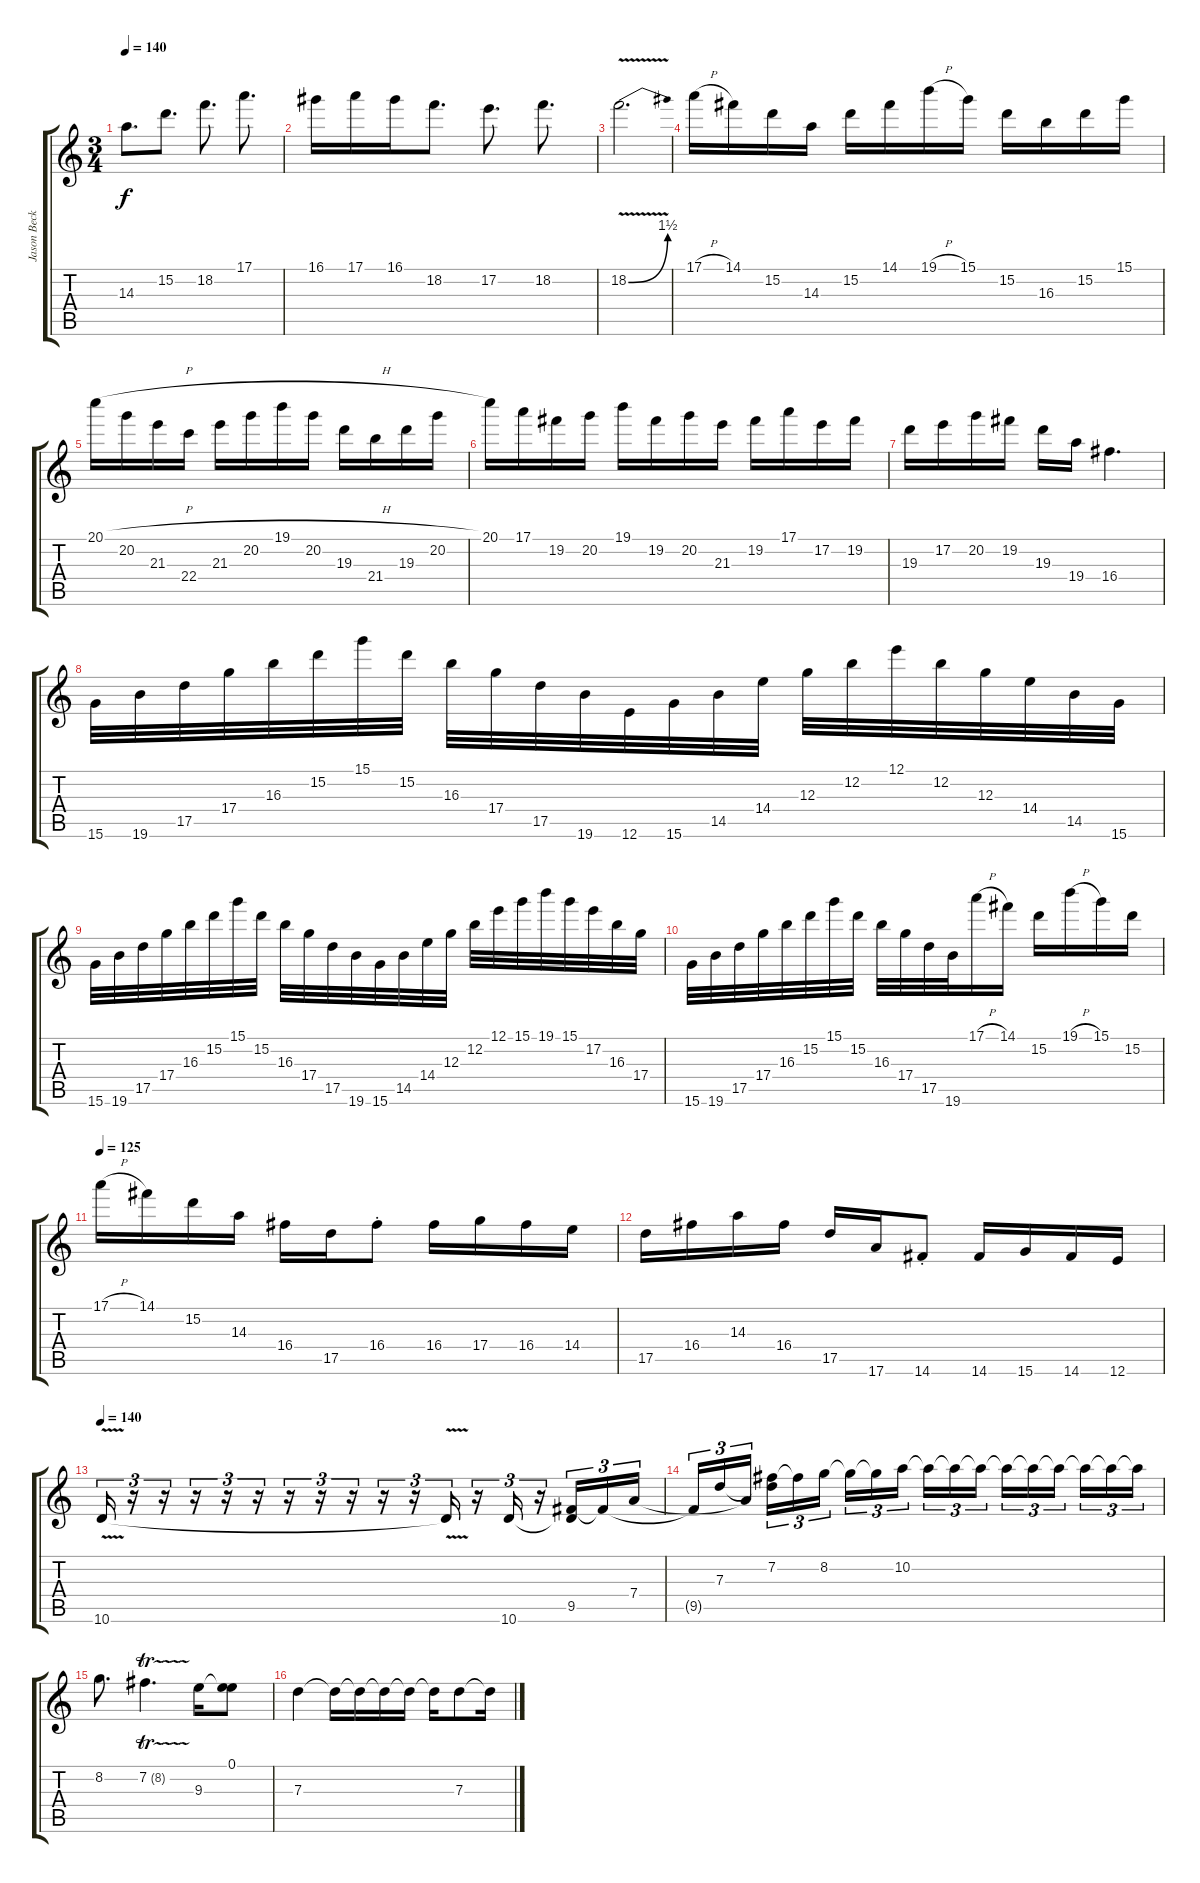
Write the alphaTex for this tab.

\track ("Jason Becker" "Jason Beck") {solo instrument distortionguitar}
\staff {score tabs}
\tuning (E4 B3 G3 D3 A2 E2) {hide}
\ts (3 4)
\tempo 140
\clef g2
\ks c
14.3.8{d dy f} 15.2.8{d} 18.2.8{d} 17.1.8{d} |
16.1.16 17.1.16 16.1.16 18.2.8{d} 17.2.8{d} 18.2.8{d} |
18.2{be (bend 0 0 60 6) v}.2{d} |
17.1{h}.16 14.1.16 15.2.16 14.3.16 15.2.16 14.1.16 19.1{h}.16 15.1.16 15.2.16 16.3.16 15.2.16 15.1.16 |
20.1{h}.16 20.2.16 21.3.16 22.4.16 21.3.16 20.2.16 19.1{h}.16 20.2.16 19.3.16 21.4.16 19.3.16 20.2.16 |
20.1.16 17.1.16 19.2.16 20.2.16 19.1.16 19.2.16 20.2.16 21.3.16 19.2.16 17.1.16 17.2.16 19.2.16 |
19.3.16 17.2.16 20.2.16 19.2.16 19.3.16 19.4.16 16.4.4{d} |
15.6.32 19.6.32 17.5.32 17.4.32 16.3.32 15.2.32 15.1.32 15.2.32 16.3.32 17.4.32 17.5.32 19.6.32 12.6.32 15.6.32 14.5.32 14.4.32 12.3.32 12.2.32 12.1.32 12.2.32 12.3.32 14.4.32 14.5.32 15.6.32 |
15.6.32 19.6.32 17.5.32 17.4.32 16.3.32 15.2.32 15.1.32 15.2.32 16.3.32 17.4.32 17.5.32 19.6.32 15.6.32 14.5.32 14.4.32 12.3.32 12.2.32 12.1.32 15.1.32 19.1.32 15.1.32 17.2.32 16.3.32 17.4.32 |
15.6.32 19.6.32 17.5.32 17.4.32 16.3.32 15.2.32 15.1.32 15.2.32 16.3.32 17.4.32 17.5.32 19.6.32 17.1{h}.16 14.1.16 15.2.16 19.1{h}.16 15.1.16 15.2.16 |
\tempo 125
17.1{h}.16 14.1.16 15.2.16 14.3.16 16.4.16 17.5.16 16.4{st}.8 16.4.16 17.4.16 16.4.16 14.4.16 |
17.5.16 16.4.16 14.3.16 16.4.16 17.5.16 17.6.16 14.6{st}.8 14.6.16 15.6.16 14.6.16 12.6.16 |
\tempo 140
10.6{v}.16{tu (3 2)} r.16{tu (3 2)} r.16{tu (3 2)} r.16{tu (3 2)} r.16{tu (3 2)} r.16{tu (3 2)} r.16{tu (3 2)} r.16{tu (3 2)} r.16{tu (3 2)} r.16{tu (3 2)} r.16{tu (3 2)} 10.6{t}.16{tu (3 2)} r.16{tu (3 2)} 10.6.16{tu (3 2)} r.16{tu (3 2)} (9.5 10.6{t}).16{tu (3 2)} 9.5{t}.16{tu (3 2)} 7.4.16{tu (3 2)} |
9.5{t}.16{tu (3 2)} 7.3.16{tu (3 2)} 7.4{t}.16{tu (3 2) beam splitsecondary} (7.2 7.3{t}).16{tu (3 2)} 7.2{t}.16{tu (3 2)} 8.2.16{tu (3 2)} 8.2{t}.16{tu (3 2)} 8.2{t}.16{tu (3 2)} 10.2.16{tu (3 2) beam splitsecondary} 10.2{t}.16{tu (3 2)} 10.2{t}.16{tu (3 2)} 10.2{t}.16{tu (3 2)} 10.2{t}.16{tu (3 2)} 10.2{t}.16{tu (3 2)} 10.2{t}.16{tu (3 2) beam splitsecondary} 10.2{t}.16{tu (3 2)} 10.2{t}.16{tu (3 2)} 10.2{t}.16{tu (3 2)} |
8.2.8{d} 7.2{tr (8 32)}.4{d} 9.3.16 (0.1 9.3{t}).8 |
7.3.4 7.3{t}.16 7.3{t}.16 7.3{t}.16 7.3{t}.16 7.3{t}.16 7.3.8 7.3{t}.16
